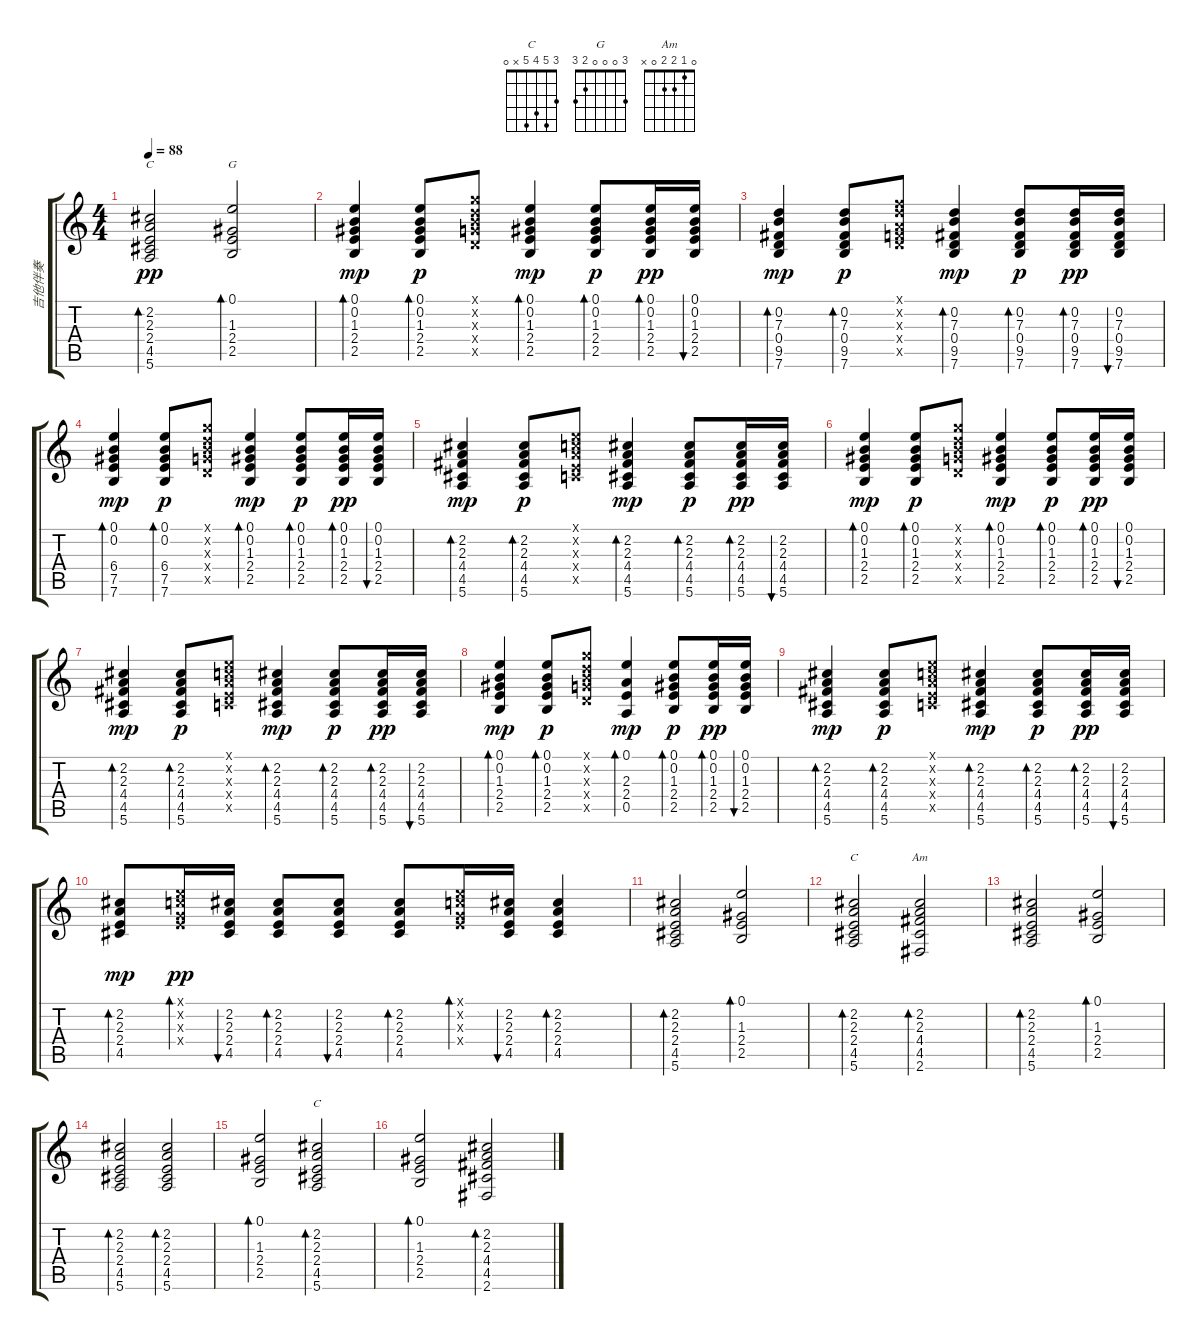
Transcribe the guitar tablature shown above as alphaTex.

\track ("吉他伴奏" "吉他伴奏") {instrument acousticguitarsteel}
\staff {score tabs}
\tuning (E4 B3 G3 D3 A2 E2) {hide}
\chord ("C" 0 1 0 2 3 x)
\chord ("G" 3 0 0 0 2 3)
\chord ("C" 1 3 2 0 x x)
\chord ("Am" 0 1 2 2 0 x)
\chord ("C" 3 5 4 5 x 0)
\ts (4 4)
\tempo 88
\clef g2
\ks c
(2.2 2.3 2.4 4.5 5.6).2{bd 120 ch "C" dy pp} (0.1 1.3 2.4 2.5).2{bd 120 ch "G"} |
(0.1 0.2 1.3 2.4 2.5).4{bd 30 dy mp} (0.1 0.2 1.3 2.4 2.5).8{bd 30 dy p} (3.1{x} 0.2{x} 0.3{x} 0.4{x} 17.5{x}).8 (0.1 0.2 1.3 2.4 2.5).4{bd 30 dy mp} (0.1 0.2 1.3 2.4 2.5).8{bd 30 dy p} (0.1 0.2 1.3 2.4 2.5).16{bd 30 dy pp} (0.1 0.2 1.3 2.4 2.5).16{bu 30} |
(0.2 7.3 0.4 9.5 7.6).4{bd 30 dy mp} (0.2 7.3 0.4 9.5 7.6).8{bd 30 dy p} (1.1{x} 3.2{x} 2.3{x} 0.4{x} 8.5{x}).8 (0.2 7.3 0.4 9.5 7.6).4{bd 30 dy mp} (0.2 7.3 0.4 9.5 7.6).8{bd 30 dy p} (0.2 7.3 0.4 9.5 7.6).16{bd 30 dy pp} (0.2 7.3 0.4 9.5 7.6).16{bu 30} |
(0.1 0.2 6.4 7.5 7.6).4{bd 30 dy mp} (0.1 0.2 6.4 7.5 7.6).8{bd 30 dy p} (3.1{x} 0.2{x} 0.3{x} 0.4{x} 17.5{x}).8 (0.1 0.2 1.3 2.4 2.5).4{bd 30 dy mp} (0.1 0.2 1.3 2.4 2.5).8{bd 30 dy p} (0.1 0.2 1.3 2.4 2.5).16{bd 30 dy pp} (0.1 0.2 1.3 2.4 2.5).16{bu 30} |
(2.2 2.3 4.4 4.5 5.6).4{bd 30 dy mp} (2.2 2.3 4.4 4.5 5.6).8{bd 30 dy p} (0.1{x} 1.2{x} 2.3{x} 2.4{x} 3.5{x}).8 (2.2 2.3 4.4 4.5 5.6).4{bd 30 dy mp} (2.2 2.3 4.4 4.5 5.6).8{bd 30 dy p} (2.2 2.3 4.4 4.5 5.6).16{bd 30 dy pp} (2.2 2.3 4.4 4.5 5.6).16{bu 30} |
(0.1 0.2 1.3 2.4 2.5).4{bd 30 dy mp} (0.1 0.2 1.3 2.4 2.5).8{bd 30 dy p} (3.1{x} 0.2{x} 0.3{x} 0.4{x} 17.5{x}).8 (0.1 0.2 1.3 2.4 2.5).4{bd 30 dy mp} (0.1 0.2 1.3 2.4 2.5).8{bd 30 dy p} (0.1 0.2 1.3 2.4 2.5).16{bd 30 dy pp} (0.1 0.2 1.3 2.4 2.5).16{bu 30} |
(2.2 2.3 4.4 4.5 5.6).4{bd 30 dy mp} (2.2 2.3 4.4 4.5 5.6).8{bd 30 dy p} (0.1{x} 1.2{x} 2.3{x} 2.4{x} 3.5{x}).8 (2.2 2.3 4.4 4.5 5.6).4{bd 30 dy mp} (2.2 2.3 4.4 4.5 5.6).8{bd 30 dy p} (2.2 2.3 4.4 4.5 5.6).16{bd 30 dy pp} (2.2 2.3 4.4 4.5 5.6).16{bu 30} |
(0.1 0.2 1.3 2.4 2.5).4{bd 30 dy mp} (0.1 0.2 1.3 2.4 2.5).8{bd 30 dy p} (3.1{x} 0.2{x} 0.3{x} 0.4{x} 17.5{x}).8 (0.1 2.3 2.4 0.5).4{bd 30 dy mp} (0.1 0.2 1.3 2.4 2.5).8{bd 30 dy p} (0.1 0.2 1.3 2.4 2.5).16{bd 30 dy pp} (0.1 0.2 1.3 2.4 2.5).16{bu 30} |
(2.2 2.3 4.4 4.5 5.6).4{bd 30 dy mp} (2.2 2.3 4.4 4.5 5.6).8{bd 30 dy p} (0.1{x} 1.2{x} 2.3{x} 2.4{x} 3.5{x}).8 (2.2 2.3 4.4 4.5 5.6).4{bd 30 dy mp} (2.2 2.3 4.4 4.5 5.6).8{bd 30 dy p} (2.2 2.3 4.4 4.5 5.6).16{bd 30 dy pp} (2.2 2.3 4.4 4.5 5.6).16{bu 30} |
(2.2 2.3 2.4 4.5).8{bd 120 dy mp} (0.1{x} 1.2{x} 0.3{x} 2.4{x}).16{bd 120 dy pp} (2.2 2.3 2.4 4.5).16{bu 120} (2.2 2.3 2.4 4.5).8{bd 120} (2.2 2.3 2.4 4.5).8{bu 120} (2.2 2.3 2.4 4.5).8{bd 120} (0.1{x} 1.2{x} 0.3{x} 2.4{x}).16{bd 120} (2.2 2.3 2.4 4.5).16{bu 120} (2.2 2.3 2.4 4.5).4{bd 120} |
(2.2 2.3 2.4 4.5 5.6).2{bd 120} (0.1 1.3 2.4 2.5).2{bd 120} |
(2.2 2.3 2.4 4.5 5.6).2{bd 120 ch "C"} (2.2 2.3 4.4 4.5 2.6).2{bd 120 ch "Am"} |
(2.2 2.3 2.4 4.5 5.6).2{bd 120} (0.1 1.3 2.4 2.5).2{bd 120} |
(2.2 2.3 2.4 4.5 5.6).2{bd 120} (2.2 2.3 2.4 4.5 5.6).2{bd 120} |
(0.1 1.3 2.4 2.5).2{bd 120} (2.2 2.3 2.4 4.5 5.6).2{bd 120 ch "C"} |
(0.1 1.3 2.4 2.5).2{bd 120} (2.2 2.3 4.4 4.5 2.6).2{bd 120}
